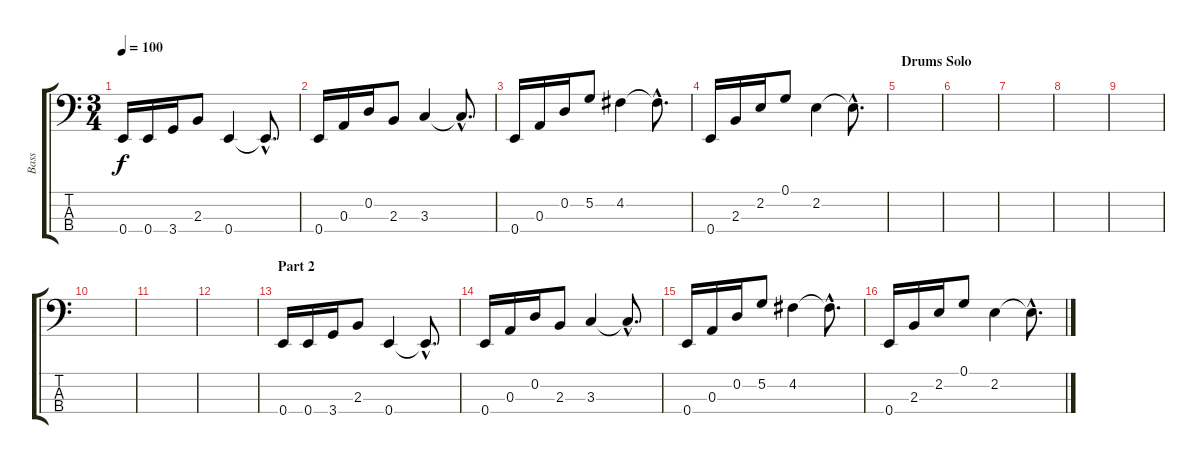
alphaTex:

\track ("Bass" "Bass") {instrument electricbasspick}
\staff {score tabs}
\tuning (G2 D2 A1 E1) {hide}
\ts (3 4)
\tempo 100
\clef f4
\ks c
0.4.16{dy f} 0.4.16 3.4.16 2.3.8 0.4.4 0.4{hac t}.8{d} |
0.4.16 0.3.16 0.2.16 2.3.8 3.3.4 3.3{hac t}.8{d} |
0.4.16 0.3.16 0.2.16 5.2.8 4.2.4 4.2{hac t}.8{d} |
0.4.16 2.3.16 2.2.16 0.1.8 2.2.4 2.2{hac t}.8{d} |
\section ("" "Drums Solo")
|
|
|
|
|
|
|
|
\section ("" "Part 2")
0.4.16 0.4.16 3.4.16 2.3.8 0.4.4 0.4{hac t}.8{d} |
0.4.16 0.3.16 0.2.16 2.3.8 3.3.4 3.3{hac t}.8{d} |
0.4.16 0.3.16 0.2.16 5.2.8 4.2.4 4.2{hac t}.8{d} |
0.4.16 2.3.16 2.2.16 0.1.8 2.2.4 2.2{hac t}.8{d}
